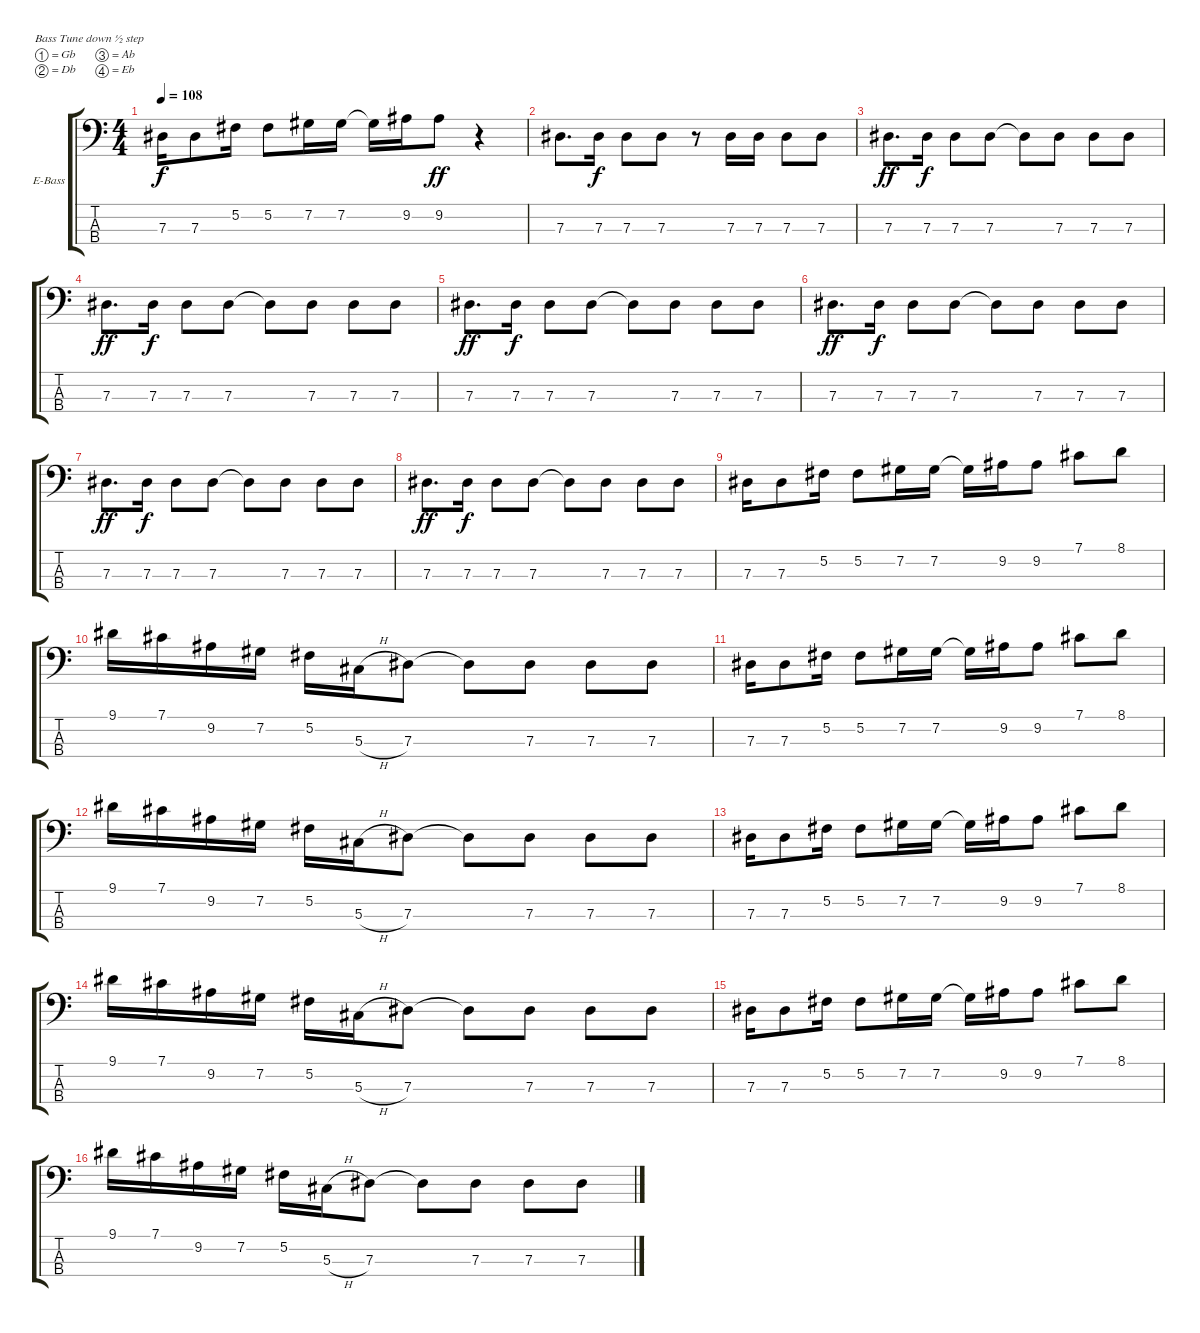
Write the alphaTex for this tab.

\bracketExtendMode groupsimilarinstruments
\firstSystemTrackNameOrientation horizontal
\otherSystemsTrackNameOrientation horizontal
\track ("Bass" "E-Bass") {instrument electricbassfinger}
\staff {score tabs}
\tuning (Gb2 Db2 Ab1 Eb1)
\ts (4 4)
\tempo 108
\clef f4
\ks c
7.3.16{dy f} 7.3.8 5.2.16 5.2.8 7.2.16 7.2.16 7.2{t}.16 9.2.16 9.2.8{dy ff} r.4 |
7.3.8{d} 7.3.16{dy f} 7.3.8 7.3.8 r.8 7.3.16 7.3.16 7.3.8 7.3.8 |
7.3.8{d dy ff} 7.3.16{dy f} 7.3.8 7.3.8 7.3{t}.8 7.3.8 7.3.8 7.3.8 |
7.3.8{d dy ff} 7.3.16{dy f} 7.3.8 7.3.8 7.3{t}.8 7.3.8 7.3.8 7.3.8 |
7.3.8{d dy ff} 7.3.16{dy f} 7.3.8 7.3.8 7.3{t}.8 7.3.8 7.3.8 7.3.8 |
7.3.8{d dy ff} 7.3.16{dy f} 7.3.8 7.3.8 7.3{t}.8 7.3.8 7.3.8 7.3.8 |
7.3.8{d dy ff} 7.3.16{dy f} 7.3.8 7.3.8 7.3{t}.8 7.3.8 7.3.8 7.3.8 |
7.3.8{d dy ff} 7.3.16{dy f} 7.3.8 7.3.8 7.3{t}.8 7.3.8 7.3.8 7.3.8 |
7.3.16 7.3.8 5.2.16 5.2.8 7.2.16 7.2.16 7.2{t}.16 9.2.16 9.2.8 7.1.8 8.1.8 |
9.1.16 7.1.16 9.2.16 7.2.16 5.2.16 5.3{h}.16 7.3.8 7.3{t}.8 7.3.8 7.3.8 7.3.8 |
7.3.16 7.3.8 5.2.16 5.2.8 7.2.16 7.2.16 7.2{t}.16 9.2.16 9.2.8 7.1.8 8.1.8 |
9.1.16 7.1.16 9.2.16 7.2.16 5.2.16 5.3{h}.16 7.3.8 7.3{t}.8 7.3.8 7.3.8 7.3.8 |
7.3.16 7.3.8 5.2.16 5.2.8 7.2.16 7.2.16 7.2{t}.16 9.2.16 9.2.8 7.1.8 8.1.8 |
9.1.16 7.1.16 9.2.16 7.2.16 5.2.16 5.3{h}.16 7.3.8 7.3{t}.8 7.3.8 7.3.8 7.3.8 |
7.3.16 7.3.8 5.2.16 5.2.8 7.2.16 7.2.16 7.2{t}.16 9.2.16 9.2.8 7.1.8 8.1.8 |
9.1.16 7.1.16 9.2.16 7.2.16 5.2.16 5.3{h}.16 7.3.8 7.3{t}.8 7.3.8 7.3.8 7.3.8
